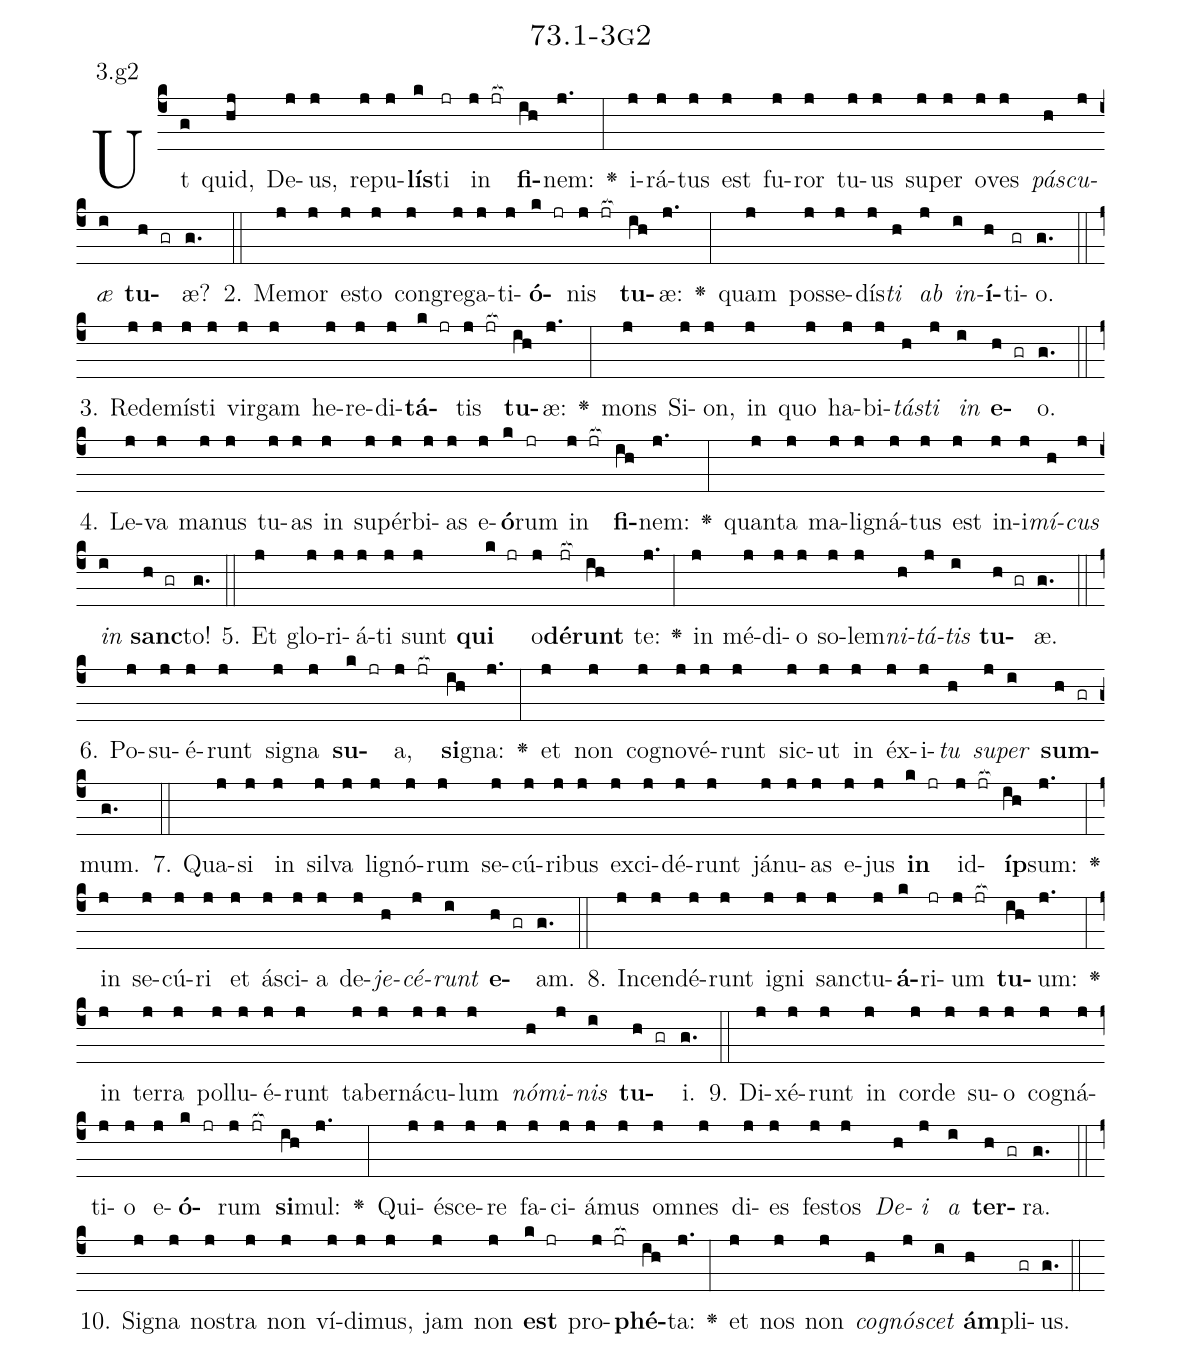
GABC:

name: 73.1-3g2;
annotation: 3.g2;
%%
(c4)Ut(g) quid,(hj) De(j)us,(j) re(j)pu(j)<b>lís</b>(k)ti(jr) in(j jr[ocb:1{]) <b>fi</b>(ih[ocb:0}])nem:(j.) <v>\greheightstar</v>(:) i(j)rá(j)tus(j) est(j) fu(j)ror(j) tu(j)us(j) su(j)per(j) o(j)ves(j) <i>pás</i>(h)<i>cu</i>(j)<i>æ</i>(i) <b>tu</b>(h gr)æ?(g.) (::)
2. Me(j)mor(j) es(j)to(j) con(j)gre(j)ga(j)ti(j)<b>ó</b>(k jr)nis(j jr[ocb:1{]) <b>tu</b>(ih[ocb:0}])æ:(j.) <v>\greheightstar</v>(:) quam(j) pos(j)se(j)dís(j)<i>ti</i>(h) <i>ab</i>(j) <i>in</i>(i)<b>í</b>(h)ti(gr)o.(g.) (::)
3. Red(j)e(j)mís(j)ti(j) vir(j)gam(j) he(j)re(j)di(j)<b>tá</b>(k jr)tis(j jr[ocb:1{]) <b>tu</b>(ih[ocb:0}])æ:(j.) <v>\greheightstar</v>(:) mons(j) Si(j)on,(j) in(j) quo(j) ha(j)bi(j)<i>tás</i>(h)<i>ti</i>(j) <i>in</i>(i) <b>e</b>(h gr)o.(g.) (::)
4. Le(j)va(j) ma(j)nus(j) tu(j)as(j) in(j) su(j)pér(j)bi(j)as(j) e(j)<b>ó</b>(k)rum(jr) in(j jr[ocb:1{]) <b>fi</b>(ih[ocb:0}])nem:(j.) <v>\greheightstar</v>(:) quan(j)ta(j) ma(j)li(j)gná(j)tus(j) est(j) in(j)i(j)<i>mí</i>(h)<i>cus</i>(j) <i>in</i>(i) <b>sanc</b>(h gr)to!(g.) (::)
5. Et(j) glo(j)ri(j)á(j)ti(j) sunt(j) <b>qui</b>(k jr) o(j)<b>dé</b>(jr[ocb:1{])<b>runt</b>(ih[ocb:0}]) te:(j.) <v>\greheightstar</v>(:) in(j) mé(j)di(j)o(j) so(j)lem(j)<i>ni</i>(h)<i>tá</i>(j)<i>tis</i>(i) <b>tu</b>(h gr)æ.(g.) (::)
6. Po(j)su(j)é(j)runt(j) si(j)gna(j) <b>su</b>(k jr)a,(j jr[ocb:1{]) <b>si</b>(ih[ocb:0}])gna:(j.) <v>\greheightstar</v>(:) et(j) non(j) co(j)gno(j)vé(j)runt(j) sic(j)ut(j) in(j) éx(j)i(j)<i>tu</i>(h) <i>su</i>(j)<i>per</i>(i) <b>sum</b>(h gr)mum.(g.) (::)
7. Qua(j)si(j) in(j) sil(j)va(j) li(j)gnó(j)rum(j) se(j)cú(j)ri(j)bus(j) ex(j)ci(j)dé(j)runt(j) já(j)nu(j)as(j) e(j)jus(j) <b>in</b>(k jr) id(j jr[ocb:1{])<b>íp</b>(ih[ocb:0}])sum:(j.) <v>\greheightstar</v>(:) in(j) se(j)cú(j)ri(j) et(j) á(j)sci(j)a(j) de(j)<i>je</i>(h)<i>cé</i>(j)<i>runt</i>(i) <b>e</b>(h gr)am.(g.) (::)
8. In(j)cen(j)dé(j)runt(j) i(j)gni(j) sanc(j)tu(j)<b>á</b>(k)ri(jr)um(j jr[ocb:1{]) <b>tu</b>(ih[ocb:0}])um:(j.) <v>\greheightstar</v>(:) in(j) ter(j)ra(j) pol(j)lu(j)é(j)runt(j) ta(j)ber(j)ná(j)cu(j)lum(j) <i>nó</i>(h)<i>mi</i>(j)<i>nis</i>(i) <b>tu</b>(h gr)i.(g.) (::)
9. Di(j)xé(j)runt(j) in(j) cor(j)de(j) su(j)o(j) co(j)gná(j)ti(j)o(j) e(j)<b>ó</b>(k jr)rum(j jr[ocb:1{]) <b>si</b>(ih[ocb:0}])mul:(j.) <v>\greheightstar</v>(:) Qui(j)é(j)sce(j)re(j) fa(j)ci(j)á(j)mus(j) om(j)nes(j) di(j)es(j) fes(j)tos(j) <i>De</i>(h)<i>i</i>(j) <i>a</i>(i) <b>ter</b>(h gr)ra.(g.) (::)
10. Si(j)gna(j) nos(j)tra(j) non(j) ví(j)di(j)mus,(j) jam(j) non(j) <b>est</b>(k jr) pro(j jr[ocb:1{])<b>phé</b>(ih[ocb:0}])ta:(j.) <v>\greheightstar</v>(:) et(j) nos(j) non(j) <i>co</i>(h)<i>gnó</i>(j)<i>scet</i>(i) <b>ám</b>(h)pli(gr)us.(g.) (::)
